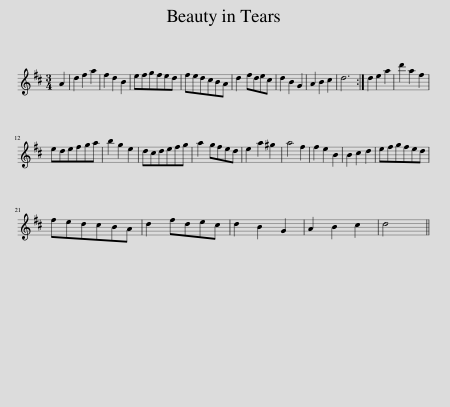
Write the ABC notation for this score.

X:1
L:1/8
M:3/4
I:linebreak $
K:D
V:1 treble
V:1
 A2 | d2 f2 a2 | f2 d2 B2 | efgfed | fedcBA | %5
 d2 fdec | d2 B2 G2 | A2 B2 c2 | d6 :| d2 e2 a2 | %10
 d'2 a2 f2 |$ edefga | b2 g2 e2 | dcdefg | a2 gfed | %15
 e2 a2 ^g2 | a4 f2 | f2 e2 B2 | B2 c2 d2 | efgfed |$ %20
 fedcBA | d2 fdec | d2 B2 G2 | A2 B2 c2 | d4 || %25
